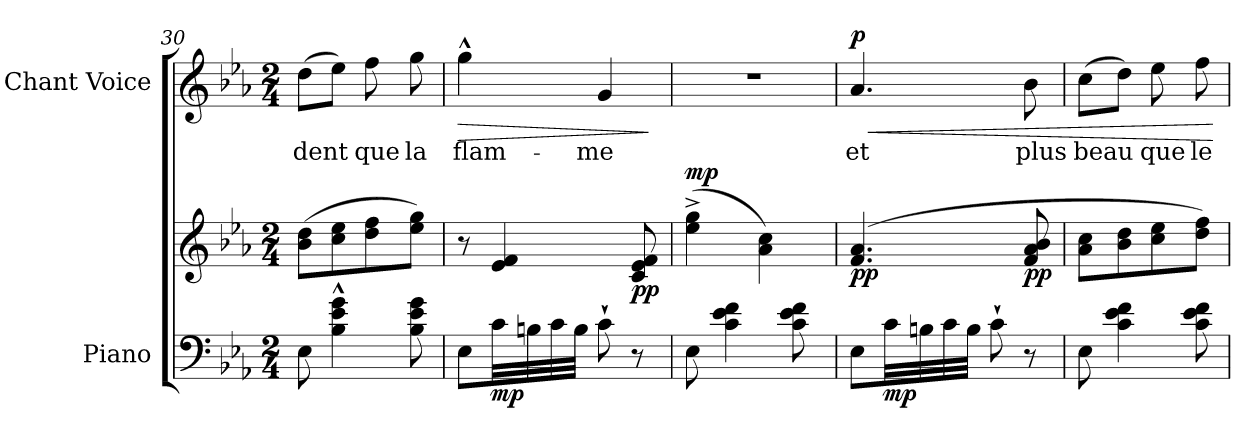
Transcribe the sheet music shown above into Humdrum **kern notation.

**kern	**kern	**dynam	**kern	**text	**dynam
*part2	*part2	*part2	*part1	*part1	*part1
*staff3	*staff2	*staff2/3	*staff1	*staff1	*staff1
*I"Piano	*	*	*I"Chant Voice	*	*
*I'Pno	*	*	*	*	*
*clefF4	*clefG2	*	*clefG2	*	*
*k[b-e-a-]	*k[b-e-a-]	*	*k[b-e-a-]	*	*
*M2/4	*M2/4	*	*M2/4	*	*
=30	=30	=30	=30	=30	=30
!	!	!	!	!LO:LY:b	!
8E-\	(>8b-\ 8dd\L	.	(>8dd\L	-dent	.
4B-\^^ 4e-\^^ 4g\^^	8cc\ 8ee-\	.	8ee-\J)	.	.
!	!	!	!	!LO:LY:b	!
.	8dd\ 8ff\	.	8ff\	que	.
!	!	!	!	!LO:LY:b	!
8B-\ 8e-\ 8g\	8ee-\ 8gg\J)	.	8gg\	la	.
!!LO:LB:g=z
=31	=31	=31	=31	=31	=31
!	!	!	!	!LO:LY:b	!LO:HP:b
8E-\L	8r	.	4gg^^\	flam-	>
!	!	!LO:DY:b=2	!	!	!
32c\LL	4e-/ 4f/	mp	.	.	.
32Bn\	.	.	.	.	.
32c\	.	.	.	.	.
32B\JJJ	.	.	.	.	.
!	!	!	!	!LO:LY:b	!
8c`\	.	.	4g/	-me	.
!	!	!LO:DY:b	!	!	!
8r	8c/ 8e-/ 8f/	pp	.	.	.
.	.	.	.	.	]
=32	=32	=32	=32	=32	=32
!	!	!LO:DY:a	!	!	!
8E-\	(>4ee-\^ 4gg\^	mp	2r	.	.
4c\ 4e-\ 4f\	.	.	.	.	.
.	4a-\ 4cc\)	.	.	.	.
8c\ 8e-\ 8f\	.	.	.	.	.
=33	=33	=33	=33	=33	=33
!	!	!LO:DY:b	!	!LO:LY:b	!LO:HP:b
!	!	!	!	!	!LO:DY:n=1:a
8E-\L	(>4.f/ 4.a-/	pp	4.a-/	et	< p
!	!	!LO:DY:b=2	!	!	!
32c\LL	.	mp	.	.	.
32Bn\	.	.	.	.	.
32c\	.	.	.	.	.
32B\JJJ	.	.	.	.	.
8c`\	.	.	.	.	.
!	!	!LO:DY:b	!	!LO:LY:b	!
8r	8f/ 8a-/ 8b-/	pp	8b-\	plus	.
=34	=34	=34	=34	=34	=34
!	!	!	!	!LO:LY:b	!
8E-\	8a-\ 8cc\L	.	(>8cc\L	beau	.
4c\ 4e-\ 4f\	8b-\ 8dd\	.	8dd\J)	.	.
!	!	!	!	!LO:LY:b	!
.	8cc\ 8ee-\	.	8ee-\	que	.
!	!	!	!	!LO:LY:b	!
8c\ 8e-\ 8f\	8dd\ 8ff\J)	.	8ff\	le	.
.	.	.	.	.	[
=	=	=	=	=	=
*-	*-	*-	*-	*-	*-
